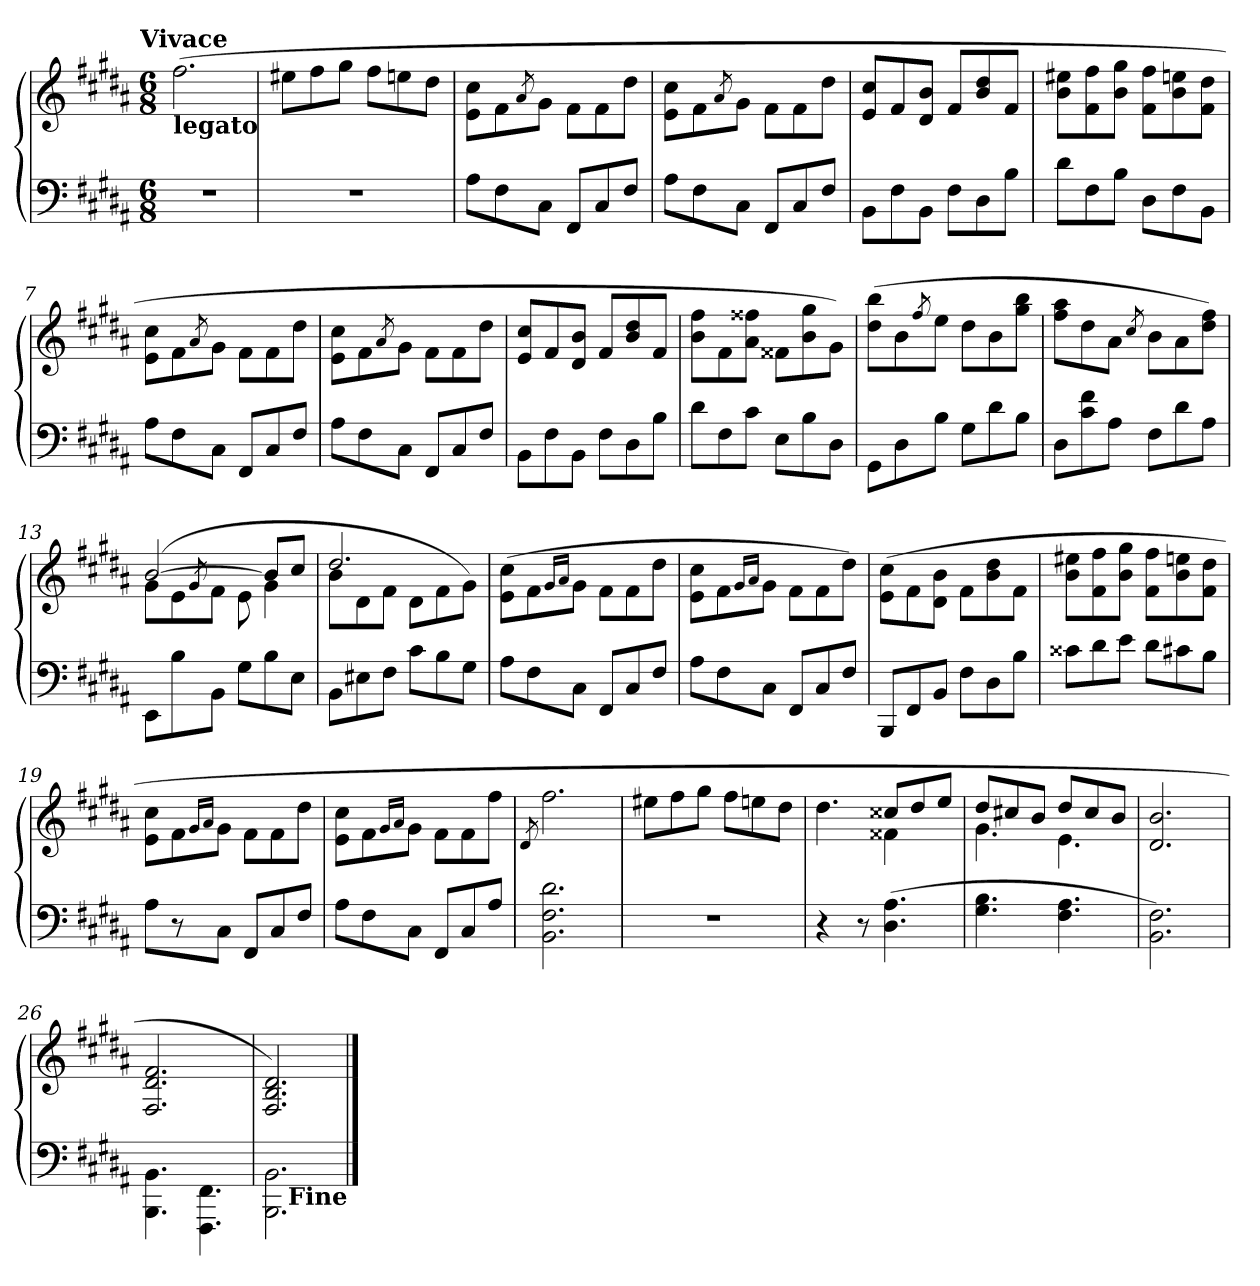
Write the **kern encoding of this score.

**kern	**kern
*part1	*part1
*staff2	*staff1
*clefF4	*clefG2
*k[f#c#g#d#a#]	*k[f#c#g#d#a#]
*B:	*B:
!!LO:TX:omd:t=Vivace
*M6/8	*M6/8
*MM246	*MM246
=1	=1
!	!LO:TX:b:B:t=legato
2.rF	(>2.ff#
=2	=2
2.rF	8ee#XL
.	8ff#
.	8gg#J
.	8ff#L
.	8een
.	8dd#J
=3	=3
8A#L	8cc#\ 8e\L
8F#	8f#
.	8qa#/
8C#J	8g#J
8FF#L	8f#\L
8C#	8f#
8F#J	8dd#J
=4	=4
8A#L	8cc#\ 8e\L
8F#	8f#
.	8qa#
8C#J	8g#J
8FF#L	8f#\L
8C#	8f#
8F#J	8dd#J
=5	=5
8BB\L	8cc# 8eL
8F#	8f#
8BBJ	8b 8d#J
8F#L	8f#L
8D#	8dd# 8b
8BJ	8f#J
=6	=6
8d#L	8ee#X 8bL
8F#	8ff# 8f#
8BJ	8gg# 8bJ
8D#L	8ff# 8f#L
8F#	8een 8b
8BBJ	8dd# 8f#J
=7	=7
8A#L	8cc#\ 8e\L
8F#	8f#
.	8qa#/
8C#J	8g#J
8FF#L	8f#\L
8C#	8f#
8F#J	8dd#J
=8	=8
8A#L	8cc#\ 8e\L
8F#	8f#
.	8qa#/
8C#J	8g#J
8FF#L	8f#\L
8C#	8f#
8F#J	8dd#J
=9	=9
8BB\L	8cc# 8eL
8F#	8f#
8BBJ	8b 8d#J
8F#L	8f#L
8D#	8dd# 8b
8BJ	8f#J
=10	=10
8d#L	8ff# 8bL
8F#	8f#
8c#J	8ff##X 8a#J
8EL	8f##X\L
8B	8gg# 8b
8D#J	8g#J)
=11	=11
8GG#L	(>8bb 8dd#L
8D#	8b
.	8qff#/
8BJ	8eeJ
8G#L	8dd#L
8d#	8b
8BJ	8bb 8gg#J
=12	=12
8D#L	8aa# 8ff#L
8f# 8c#	8dd#
8A#J	8a#J
.	8qcc#/
8F#L	8bL
8d#	8a#
8A#J	8ff# 8dd#J)
=13	=13
*	*^
8EE/L	(>[2b	8g#L
8B\	.	8e
.	.	8qg#/
8BB\J	.	8f#J
8G#L	.	8e
8B	8bL]	4g#
8EJ	8cc#J	.
=14	=14	=14
8BBL	2.dd#	8bL
8E#X	.	8d#
8F#J	.	8f#J
8c#L	.	8d#L
8B	.	8f#
8G#J	.	8g#J)
*	*v	*v
=15	=15
8A#L	(>8cc#\ 8e\L
8F#	8f#
.	16qqg#/LL
.	16qqa#/JJ
8C#J	8g#J
8FF#L	8f#\L
8C#	8f#
8F#J	8dd#J
=16	=16
8A#L	8cc#\ 8e\L
8F#	8f#
.	16qqg#/LL
.	16qqa#/JJ
8C#J	8g#J
8FF#L	8f#\L
8C#	8f#
8F#J	8dd#J)
=17	=17
8BBBL	(>8cc#\ 8e\L
8FF#	8f#
8BBJ	8b 8d#J
8F#L	8f#\L
8D#	8dd# 8b
8BJ	8f#J
=18	=18
8c##XL	8ee#X 8bL
8d#	8ff# 8f#
8eJ	8gg# 8bJ
8d#L	8ff# 8f#L
8c#X	8een 8b
8BJ	8dd# 8f#J
=19	=19
8A#L	8cc#\ 8e\L
8r	8f#
.	16qqg#/LL
.	16qqa#/JJ
8C#J	8g#J
8FF#L	8f#\L
8C#	8f#
8F#J	8dd#J
=20	=20
8A#L	8cc#\ 8e\L
8F#	8f#
.	16qqg#/LL
.	16qqa#/JJ
8C#J	8g#J
8FF#L	8f#\L
8C#	8f#
8A#J	8ff#J
=21	=21
.	8qd#
2.d# 2.F# 2.BB	2.ff#
=22	=22
2.rF	8ee#XL
.	8ff#
.	8gg#J
.	8ff#L
.	8een
.	8dd#J
=23	=23
*	*^
4r	4.dd#	4.ryy
8r	.	.
(>4.A# 4.D#	8cc##XL	4f##X
.	8dd#	.
.	8eeJ	8ryy
=24	=24	=24
4.B 4.G#	8dd#L	4.g#
.	8cc#X	.
.	8bJ	.
4.A# 4.F#	8dd#L	4.e
.	8cc#	.
.	8bJ	.
*	*v	*v
=25	=25
2.F# 2.BB)	2.b 2.d#
=26	=26
4.BB\ 4.BBB\	2.f#/ 2.d#/ 2.F#/
4.FF#\ 4.FFF#\	.
=27	=27
2.BB\ 2.BBB\	2.d#/ 2.B/ 2.F#/)
!LO:TX:b:B:rj:t=Fine	!
==	==
*-	*-
